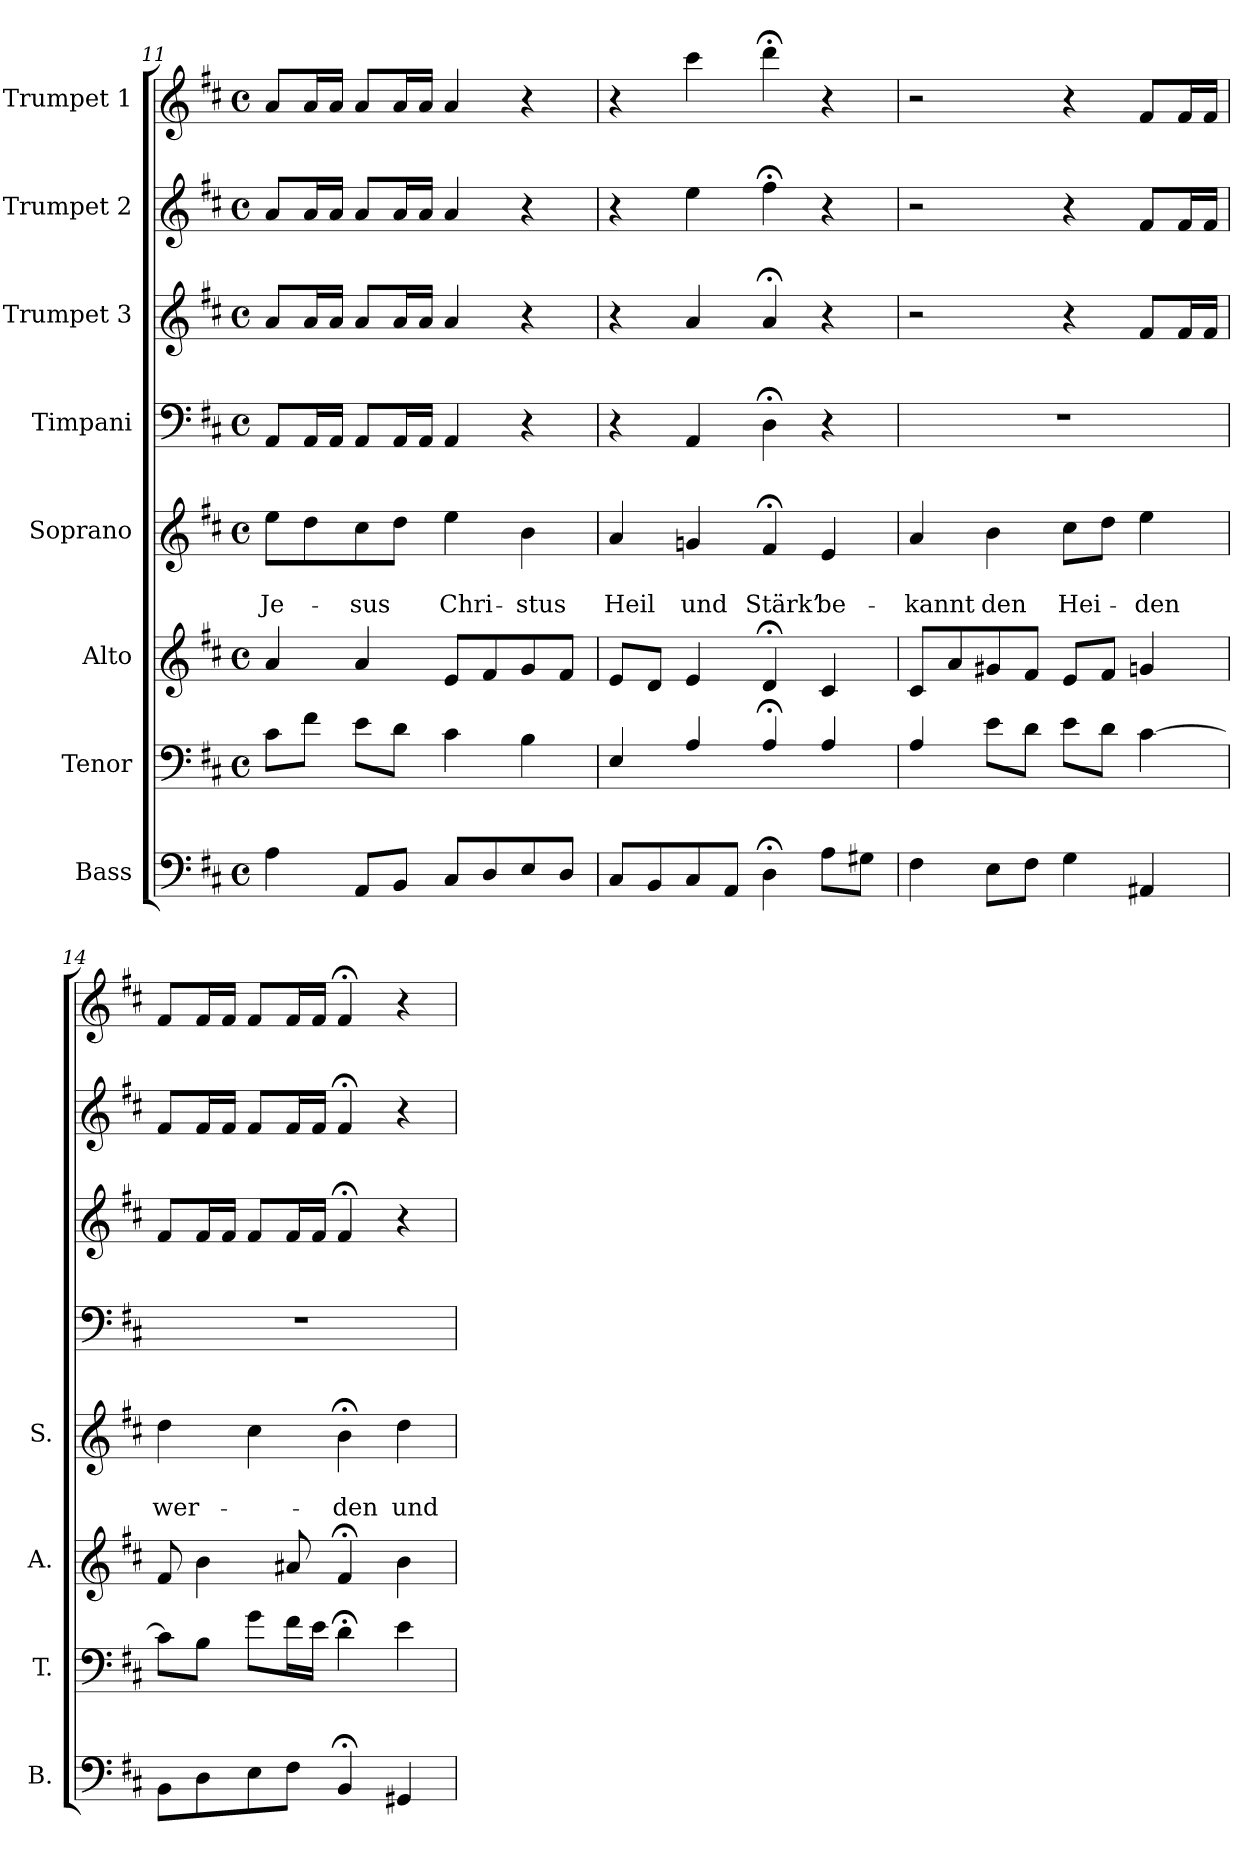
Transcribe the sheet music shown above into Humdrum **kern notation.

**kern	**kern	**kern	**kern	**text	**text	**kern	**kern	**kern	**kern
*part8	*part7	*part6	*part5	*part5	*part5	*part4	*part3	*part2	*part1
*staff8	*staff7	*staff6	*staff5	*staff5	*staff5	*staff4	*staff3	*staff2	*staff1
*I"Bass	*I"Tenor	*I"Alto	*I"Soprano	*	*	*I"Timpani	*I"Trumpet 3	*I"Trumpet 2	*I"Trumpet 1
*I'B.	*I'T.	*I'A.	*I'S.	*	*	*	*	*	*
*clefF4	*clefF4	*clefG2	*clefG2	*	*	*clefF4	*clefG2	*clefG2	*clefG2
*k[f#c#]	*k[f#c#]	*k[f#c#]	*k[f#c#]	*	*	*k[f#c#]	*k[f#c#]	*k[f#c#]	*k[f#c#]
*D:	*D:	*D:	*D:	*	*	*D:	*D:	*D:	*D:
*M4/4	*M4/4	*M4/4	*M4/4	*	*	*M4/4	*M4/4	*M4/4	*M4/4
*met(c)	*met(c)	*met(c)	*met(c)	*	*	*met(c)	*met(c)	*met(c)	*met(c)
=11	=11	=11	=11	=11	=11	=11	=11	=11	=11
4A\	8c#\L	4a/	8ee\L	.	Je-	8AA/L	8a/L	8a/L	8a/L
.	8f#\J	.	8dd\	.	.	16AA/L	16a/L	16a/L	16a/L
.	.	.	.	.	.	16AA/JJ	16a/JJ	16a/JJ	16a/JJ
8AA/L	8e\L	4a/	8cc#\	.	-sus	8AA/L	8a/L	8a/L	8a/L
8BB/J	8d\J	.	8dd\J	.	.	16AA/L	16a/L	16a/L	16a/L
.	.	.	.	.	.	16AA/JJ	16a/JJ	16a/JJ	16a/JJ
8C#/L	4c#\	8e/L	4ee\	.	Chri-	4AA/	4a/	4a/	4a/
8D/	.	8f#/	.	.	.	.	.	.	.
8E/	4B\	8g/	4b\	.	-stus	4r	4r	4r	4r
8D/J	.	8f#/J	.	.	.	.	.	.	.
=12	=12	=12	=12	=12	=12	=12	=12	=12	=12
8C#/L	4E/	8e/L	4a/	.	Heil	4r	4r	4r	4r
8BB/	.	8d/J	.	.	.	.	.	.	.
8C#/	4A/	4e/	4gn/	.	und	4AA/	4a/	4ee\	4ccc#\
8AA/J	.	.	.	.	.	.	.	.	.
4D;<\	4A;</	4d;</	4f#;</	.	Stärk’	4D;<\	4a;</	4ff#;<\	4ddd;<\
8A\L	4A/	4c#/	4e/	.	be-	4r	4r	4r	4r
8G#X\J	.	.	.	.	.	.	.	.	.
=13	=13	=13	=13	=13	=13	=13	=13	=13	=13
4F#\	4A/	8c#/L	4a/	.	-kannt	1r	2r	2r	2r
.	.	8a/	.	.	.	.	.	.	.
8E\L	8e\L	8g#X/	4b\	.	den	.	.	.	.
8F#\J	8d\J	8f#/J	.	.	.	.	.	.	.
4G\	8e\L	8e/L	8cc#\L	.	Hei-	.	4r	4r	4r
.	8d\J	8f#/J	8dd\J	.	.	.	.	.	.
4AA#X/	[4c#\	4gn/	4ee\	.	-den	.	8f#/L	8f#/L	8f#/L
.	.	.	.	.	.	.	16f#/L	16f#/L	16f#/L
.	.	.	.	.	.	.	16f#/JJ	16f#/JJ	16f#/JJ
!!LO:PB:g=z
=14	=14	=14	=14	=14	=14	=14	=14	=14	=14
8BB\L	8c#\L]	8f#/	4dd\	.	wer-	1r	8f#/L	8f#/L	8f#/L
8D\	8B\J	4b\	.	.	.	.	16f#/L	16f#/L	16f#/L
.	.	.	.	.	.	.	16f#/JJ	16f#/JJ	16f#/JJ
8E\	8g\L	.	4cc#\	.	.	.	8f#/L	8f#/L	8f#/L
8F#\J	16f#\L	8a#X/	.	.	.	.	16f#/L	16f#/L	16f#/L
.	16e\JJ	.	.	.	.	.	16f#/JJ	16f#/JJ	16f#/JJ
4BB;</	4d;<\	4f#;</	4b;<\	.	-den	.	4f#;</	4f#;</	4f#;</
4GG#X/	4e\	4b\	4dd\	.	und	.	4r	4r	4r
=	=	=	=	=	=	=	=	=	=
*-	*-	*-	*-	*-	*-	*-	*-	*-	*-
